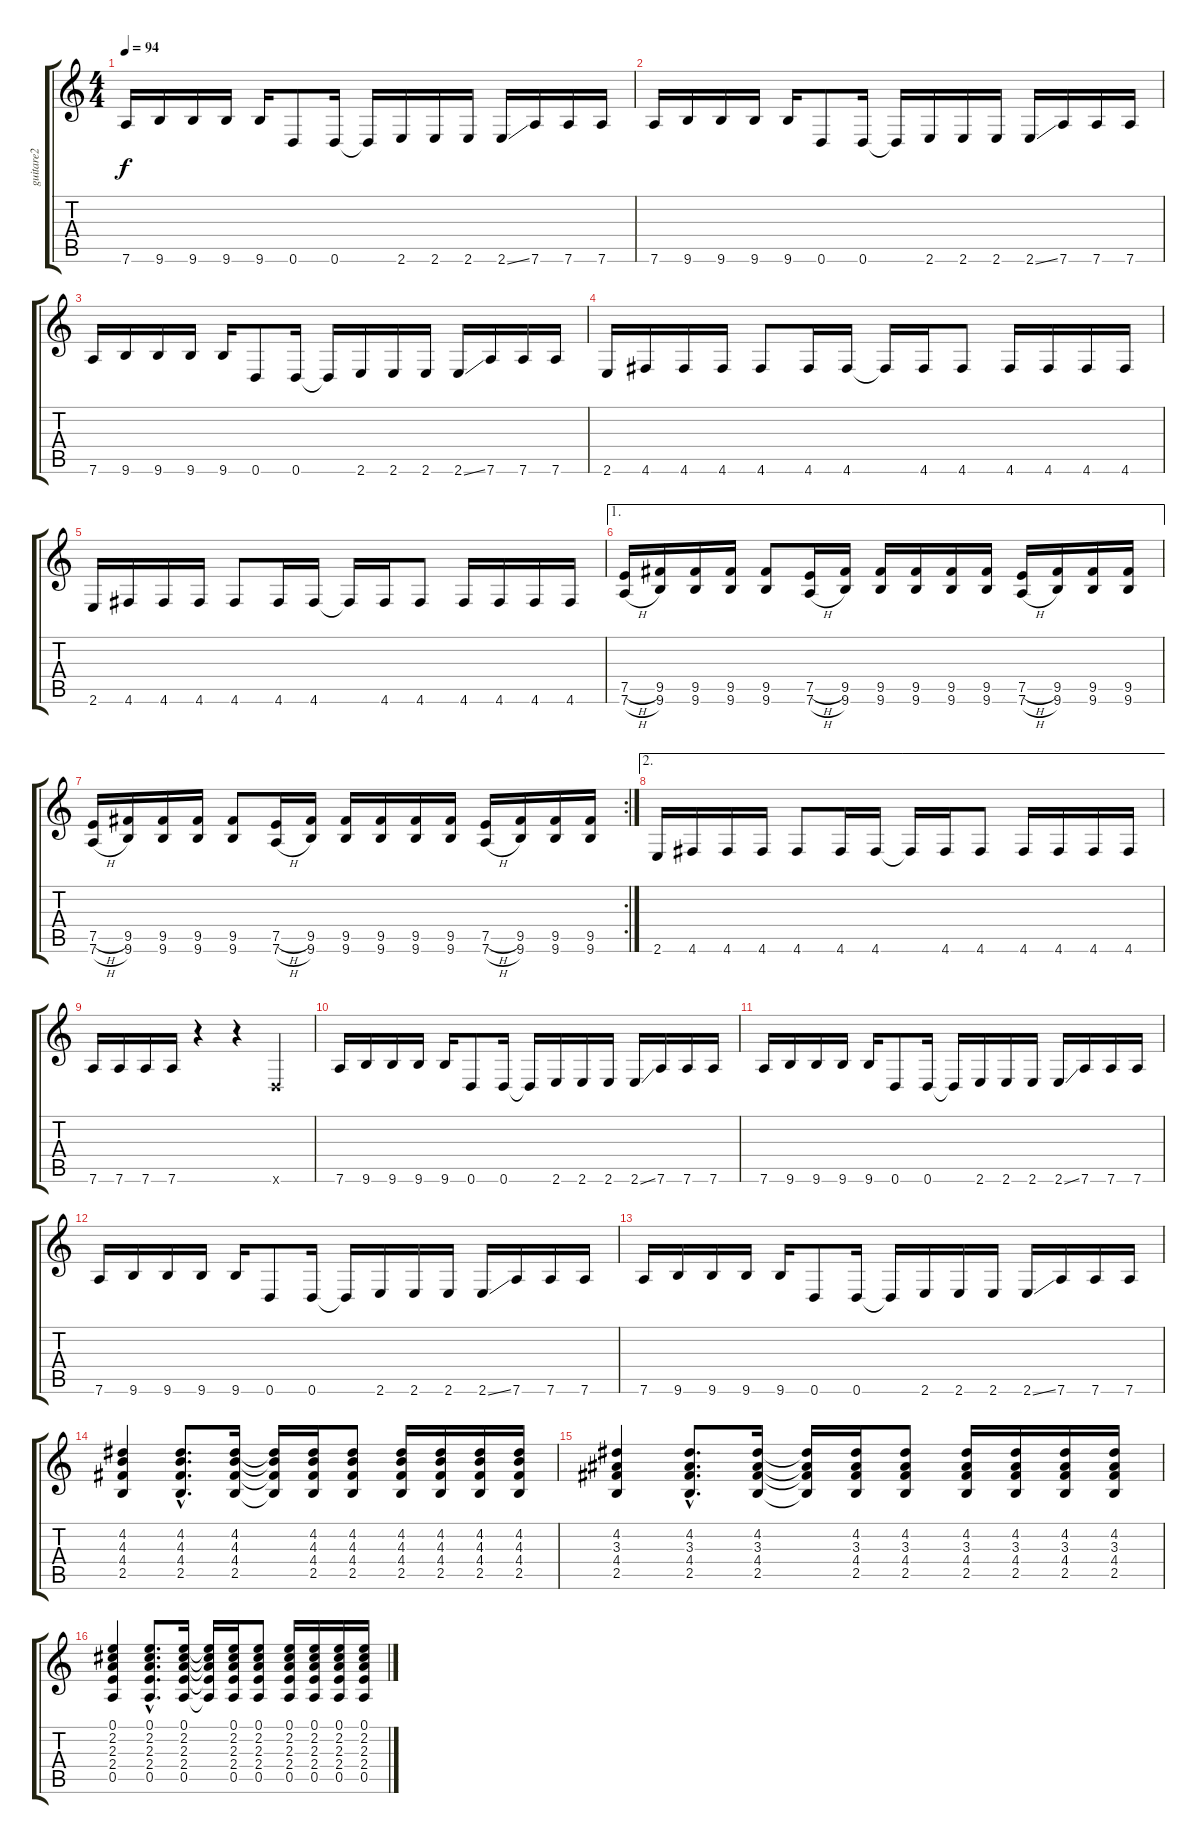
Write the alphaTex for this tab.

\track ("guitare2" "guitare2") {instrument distortionguitar}
\staff {score tabs}
\tuning (E4 B3 G3 D3 A2 D2) {hide}
\ts (4 4)
\tempo 94
\clef g2
\ks c
7.6.16{dy f} 9.6.16 9.6.16 9.6.16 9.6.16 0.6.8 0.6.16 0.6{t}.16 2.6.16 2.6.16 2.6.16 2.6{ss}.16 7.6.16 7.6.16 7.6.16 |
7.6.16 9.6.16 9.6.16 9.6.16 9.6.16 0.6.8 0.6.16 0.6{t}.16 2.6.16 2.6.16 2.6.16 2.6{ss}.16 7.6.16 7.6.16 7.6.16 |
7.6.16 9.6.16 9.6.16 9.6.16 9.6.16 0.6.8 0.6.16 0.6{t}.16 2.6.16 2.6.16 2.6.16 2.6{ss}.16 7.6.16 7.6.16 7.6.16 |
2.6.16 4.6.16 4.6.16 4.6.16 4.6.8 4.6.16 4.6.16 4.6{t}.16 4.6.16 4.6.8 4.6.16 4.6.16 4.6.16 4.6.16 |
2.6.16 4.6.16 4.6.16 4.6.16 4.6.8 4.6.16 4.6.16 4.6{t}.16 4.6.16 4.6.8 4.6.16 4.6.16 4.6.16 4.6.16 |
\ae 1
(7.5{h} 7.6{h}).16 (9.5 9.6).16 (9.5 9.6).16 (9.5 9.6).16 (9.5 9.6).8 (7.5{h} 7.6{h}).16 (9.5 9.6).16 (9.5 9.6).16 (9.5 9.6).16 (9.5 9.6).16 (9.5 9.6).16 (7.5{h} 7.6{h}).16 (9.5 9.6).16 (9.5 9.6).16 (9.5 9.6).16 |
\rc 2
(7.5{h} 7.6{h}).16 (9.5 9.6).16 (9.5 9.6).16 (9.5 9.6).16 (9.5 9.6).8 (7.5{h} 7.6{h}).16 (9.5 9.6).16 (9.5 9.6).16 (9.5 9.6).16 (9.5 9.6).16 (9.5 9.6).16 (7.5{h} 7.6{h}).16 (9.5 9.6).16 (9.5 9.6).16 (9.5 9.6).16 |
\ae 2
2.6.16 4.6.16 4.6.16 4.6.16 4.6.8 4.6.16 4.6.16 4.6{t}.16 4.6.16 4.6.8 4.6.16 4.6.16 4.6.16 4.6.16 |
7.6.16 7.6.16 7.6.16 7.6.16 r.4 r.4 0.6{x}.4 |
7.6.16 9.6.16 9.6.16 9.6.16 9.6.16 0.6.8 0.6.16 0.6{t}.16 2.6.16 2.6.16 2.6.16 2.6{ss}.16 7.6.16 7.6.16 7.6.16 |
7.6.16 9.6.16 9.6.16 9.6.16 9.6.16 0.6.8 0.6.16 0.6{t}.16 2.6.16 2.6.16 2.6.16 2.6{ss}.16 7.6.16 7.6.16 7.6.16 |
7.6.16 9.6.16 9.6.16 9.6.16 9.6.16 0.6.8 0.6.16 0.6{t}.16 2.6.16 2.6.16 2.6.16 2.6{ss}.16 7.6.16 7.6.16 7.6.16 |
7.6.16 9.6.16 9.6.16 9.6.16 9.6.16 0.6.8 0.6.16 0.6{t}.16 2.6.16 2.6.16 2.6.16 2.6{ss}.16 7.6.16 7.6.16 7.6.16 |
(4.2 4.3 4.4 2.5).4{instrument acousticguitarsteel} (4.2{hac} 4.3{hac} 4.4{hac} 2.5{hac}).8{d} (4.2 4.3 4.4 2.5).16 (4.2{t} 4.3{t} 4.4{t} 2.5{t}).16 (4.2 4.3 4.4 2.5).16 (4.2 4.3 4.4 2.5).8 (4.2 4.3 4.4 2.5).16 (4.2 4.3 4.4 2.5).16 (4.2 4.3 4.4 2.5).16 (4.2 4.3 4.4 2.5).16 |
(4.2 3.3 4.4 2.5).4 (4.2{hac} 3.3{hac} 4.4{hac} 2.5{hac}).8{d} (4.2 3.3 4.4 2.5).16 (4.2{t} 3.3{t} 4.4{t} 2.5{t}).16 (4.2 3.3 4.4 2.5).16 (4.2 3.3 4.4 2.5).8 (4.2 3.3 4.4 2.5).16 (4.2 3.3 4.4 2.5).16 (4.2 3.3 4.4 2.5).16 (4.2 3.3 4.4 2.5).16 |
(0.1 2.2 2.3 2.4 0.5).4 (0.1{hac} 2.2{hac} 2.3{hac} 2.4{hac} 0.5{hac}).8{d} (0.1 2.2 2.3 2.4 0.5).16 (0.1{t} 2.2{t} 2.3{t} 2.4{t} 0.5{t}).16 (0.1 2.2 2.3 2.4 0.5).16 (0.1 2.2 2.3 2.4 0.5).8 (0.1 2.2 2.3 2.4 0.5).16 (0.1 2.2 2.3 2.4 0.5).16 (0.1 2.2 2.3 2.4 0.5).16 (0.1 2.2 2.3 2.4 0.5).16
